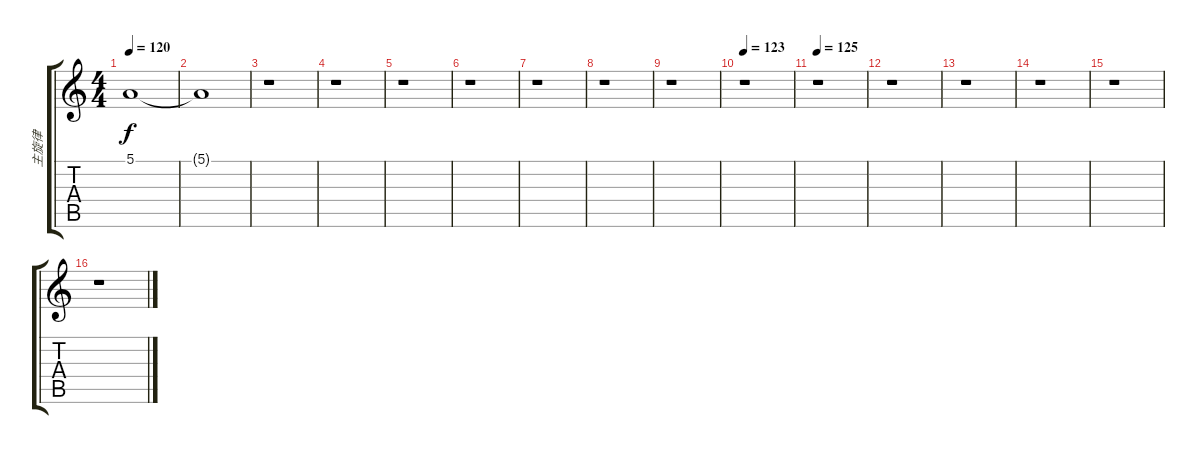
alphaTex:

\track ("主旋律" "主旋律") {instrument flute}
\staff {score tabs}
\tuning (E4 B3 G3 D3 A2 E2) {hide}
\ts (4 4)
\tempo 120
\clef g2
\ks c
5.1{t}.1{dy f} |
5.1{t}.1 |
r.1 |
r.1 |
r.1 |
r.1 |
r.1 |
r.1 |
r.1 |
\tempo 123
r.1 |
\tempo 125
r.1 |
r.1 |
r.1 |
r.1 |
r.1 |
r.1
